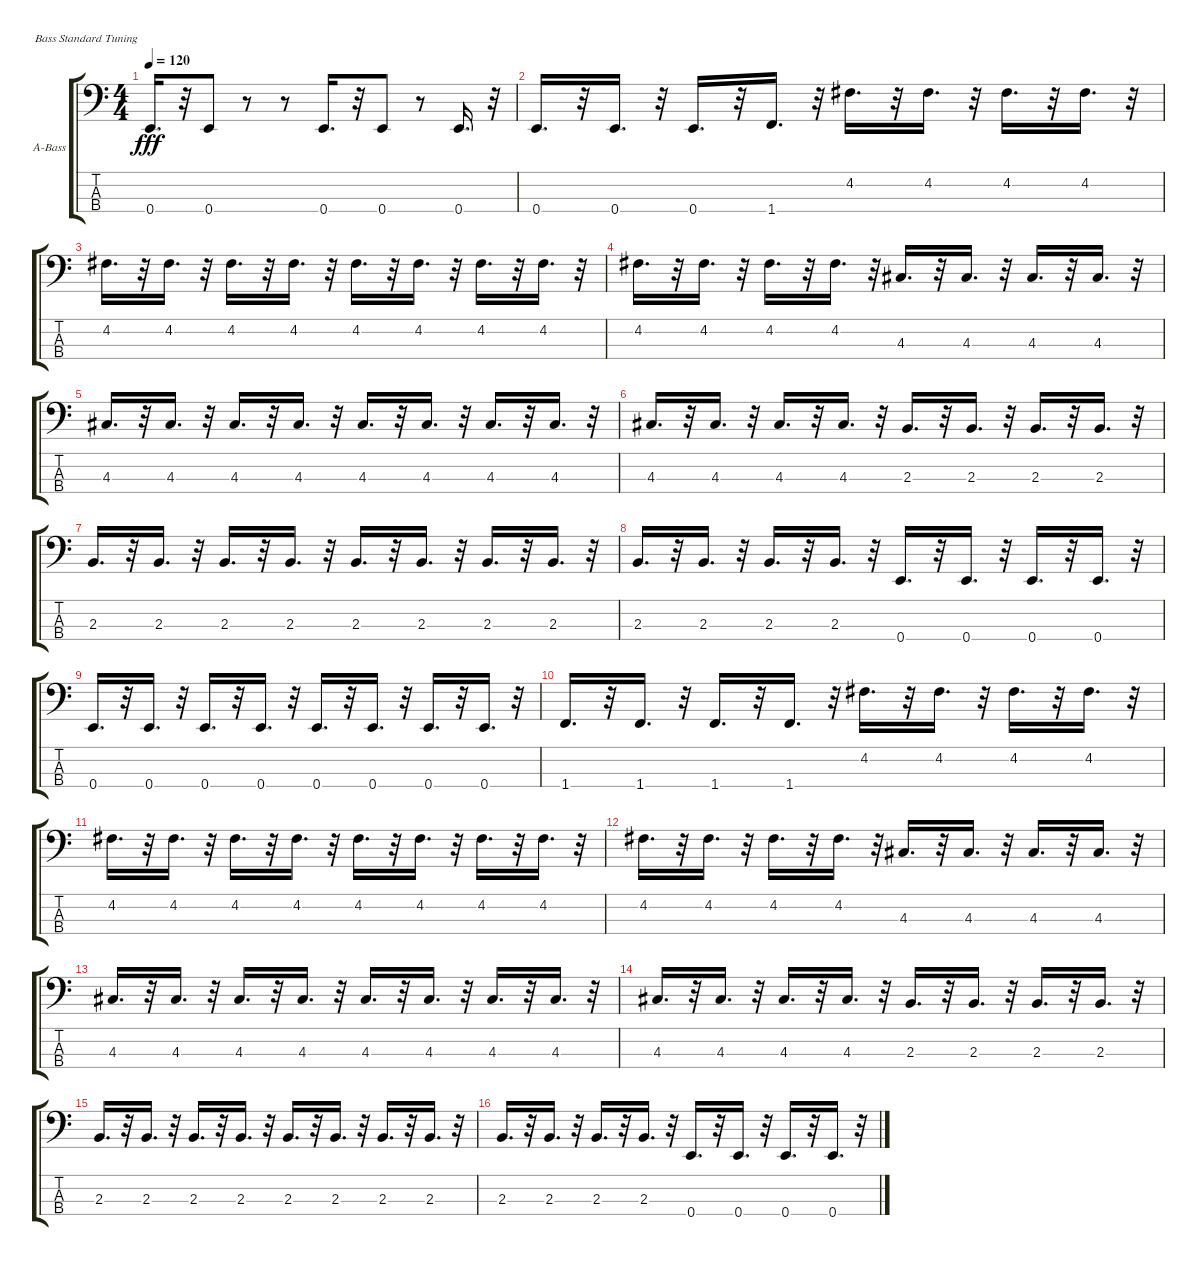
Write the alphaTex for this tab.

\bracketExtendMode groupsimilarinstruments
\firstSystemTrackNameOrientation horizontal
\otherSystemsTrackNameOrientation horizontal
\track ("Бас" "A-Bass") {instrument electricguitarjazz}
\staff {score tabs}
\tuning (G2 D2 A1 E1)
\ts (4 4)
\tempo 120
\clef f4
\ks c
0.4.16{d dy fff} r.32 0.4.8 r.8 r.8 0.4.16{d} r.32 0.4.8 r.8 0.4.16{d} r.32 |
0.4.16{d} r.32 0.4.16{d} r.32 0.4.16{d} r.32 1.4.16{d} r.32 4.2.16{d} r.32 4.2.16{d} r.32 4.2.16{d} r.32 4.2.16{d} r.32 |
4.2.16{d} r.32 4.2.16{d} r.32 4.2.16{d} r.32 4.2.16{d} r.32 4.2.16{d} r.32 4.2.16{d} r.32 4.2.16{d} r.32 4.2.16{d} r.32 |
4.2.16{d} r.32 4.2.16{d} r.32 4.2.16{d} r.32 4.2.16{d} r.32 4.3.16{d} r.32 4.3.16{d} r.32 4.3.16{d} r.32 4.3.16{d} r.32 |
4.3.16{d} r.32 4.3.16{d} r.32 4.3.16{d} r.32 4.3.16{d} r.32 4.3.16{d} r.32 4.3.16{d} r.32 4.3.16{d} r.32 4.3.16{d} r.32 |
4.3.16{d} r.32 4.3.16{d} r.32 4.3.16{d} r.32 4.3.16{d} r.32 2.3.16{d} r.32 2.3.16{d} r.32 2.3.16{d} r.32 2.3.16{d} r.32 |
2.3.16{d} r.32 2.3.16{d} r.32 2.3.16{d} r.32 2.3.16{d} r.32 2.3.16{d} r.32 2.3.16{d} r.32 2.3.16{d} r.32 2.3.16{d} r.32 |
2.3.16{d} r.32 2.3.16{d} r.32 2.3.16{d} r.32 2.3.16{d} r.32 0.4.16{d} r.32 0.4.16{d} r.32 0.4.16{d} r.32 0.4.16{d} r.32 |
0.4.16{d} r.32 0.4.16{d} r.32 0.4.16{d} r.32 0.4.16{d} r.32 0.4.16{d} r.32 0.4.16{d} r.32 0.4.16{d} r.32 0.4.16{d} r.32 |
1.4.16{d} r.32 1.4.16{d} r.32 1.4.16{d} r.32 1.4.16{d} r.32 4.2.16{d} r.32 4.2.16{d} r.32 4.2.16{d} r.32 4.2.16{d} r.32 |
4.2.16{d} r.32 4.2.16{d} r.32 4.2.16{d} r.32 4.2.16{d} r.32 4.2.16{d} r.32 4.2.16{d} r.32 4.2.16{d} r.32 4.2.16{d} r.32 |
4.2.16{d} r.32 4.2.16{d} r.32 4.2.16{d} r.32 4.2.16{d} r.32 4.3.16{d} r.32 4.3.16{d} r.32 4.3.16{d} r.32 4.3.16{d} r.32 |
4.3.16{d} r.32 4.3.16{d} r.32 4.3.16{d} r.32 4.3.16{d} r.32 4.3.16{d} r.32 4.3.16{d} r.32 4.3.16{d} r.32 4.3.16{d} r.32 |
4.3.16{d} r.32 4.3.16{d} r.32 4.3.16{d} r.32 4.3.16{d} r.32 2.3.16{d} r.32 2.3.16{d} r.32 2.3.16{d} r.32 2.3.16{d} r.32 |
2.3.16{d} r.32 2.3.16{d} r.32 2.3.16{d} r.32 2.3.16{d} r.32 2.3.16{d} r.32 2.3.16{d} r.32 2.3.16{d} r.32 2.3.16{d} r.32 |
2.3.16{d} r.32 2.3.16{d} r.32 2.3.16{d} r.32 2.3.16{d} r.32 0.4.16{d} r.32 0.4.16{d} r.32 0.4.16{d} r.32 0.4.16{d} r.32
